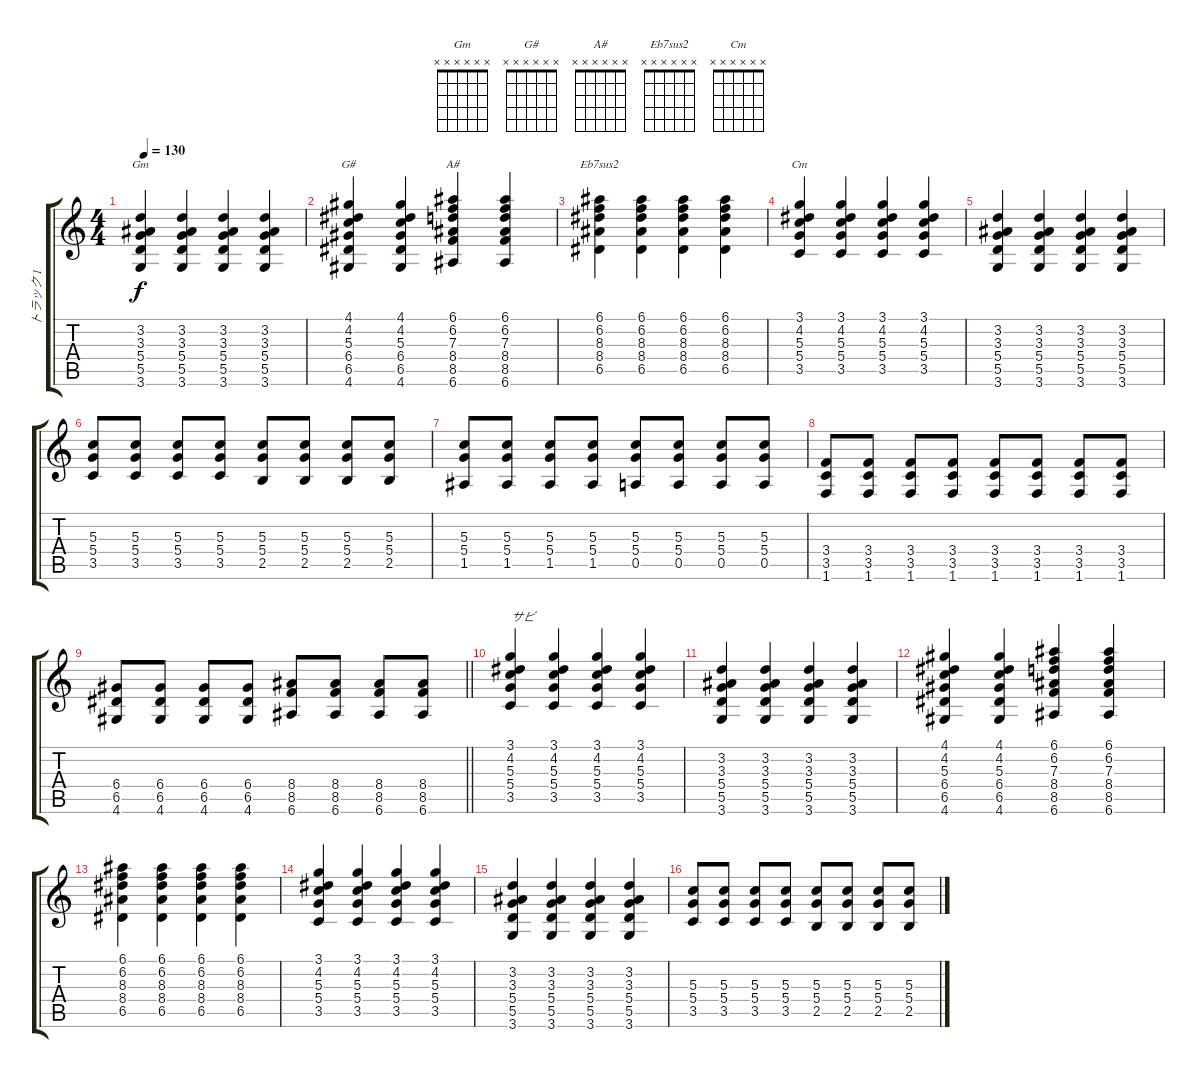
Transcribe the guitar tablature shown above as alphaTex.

\track ("トラック 1" "トラック 1") {instrument overdrivenguitar}
\staff {score tabs}
\tuning (E4 B3 G3 D3 A2 E2) {hide}
\chord ("Gm" x x x x x x)
\chord ("G#" x x x x x x)
\chord ("A#" x x x x x x)
\chord ("Eb7sus2" x x x x x x)
\chord ("Cm" x x x x x x)
\ts (4 4)
\tempo 130
\clef g2
\ks c
(3.2 3.3 5.4 5.5 3.6).4{ch "Gm" dy f} (3.2 3.3 5.4 5.5 3.6).4 (3.2 3.3 5.4 5.5 3.6).4 (3.2 3.3 5.4 5.5 3.6).4 |
(4.1 4.2 5.3 6.4 6.5 4.6).4{ch "G#"} (4.1 4.2 5.3 6.4 6.5 4.6).4 (6.1 6.2 7.3 8.4 8.5 6.6).4{ch "A#"} (6.1 6.2 7.3 8.4 8.5 6.6).4 |
(6.1 6.2 8.3 8.4 6.5).4{ch "Eb7sus2"} (6.1 6.2 8.3 8.4 6.5).4 (6.1 6.2 8.3 8.4 6.5).4 (6.1 6.2 8.3 8.4 6.5).4 |
(3.1 4.2 5.3 5.4 3.5).4{ch "Cm"} (3.1 4.2 5.3 5.4 3.5).4 (3.1 4.2 5.3 5.4 3.5).4 (3.1 4.2 5.3 5.4 3.5).4 |
(3.2 3.3 5.4 5.5 3.6).4 (3.2 3.3 5.4 5.5 3.6).4 (3.2 3.3 5.4 5.5 3.6).4 (3.2 3.3 5.4 5.5 3.6).4 |
(5.3 5.4 3.5).8 (5.3 5.4 3.5).8 (5.3 5.4 3.5).8 (5.3 5.4 3.5).8 (5.3 5.4 2.5).8 (5.3 5.4 2.5).8 (5.3 5.4 2.5).8 (5.3 5.4 2.5).8 |
(5.3 5.4 1.5).8 (5.3 5.4 1.5).8 (5.3 5.4 1.5).8 (5.3 5.4 1.5).8 (5.3 5.4 0.5).8 (5.3 5.4 0.5).8 (5.3 5.4 0.5).8 (5.3 5.4 0.5).8 |
(3.4 3.5 1.6).8 (3.4 3.5 1.6).8 (3.4 3.5 1.6).8 (3.4 3.5 1.6).8 (3.4 3.5 1.6).8 (3.4 3.5 1.6).8 (3.4 3.5 1.6).8 (3.4 3.5 1.6).8 |
\barLineRight lightlight
(6.4 6.5 4.6).8 (6.4 6.5 4.6).8 (6.4 6.5 4.6).8 (6.4 6.5 4.6).8 (8.4 8.5 6.6).8 (8.4 8.5 6.6).8 (8.4 8.5 6.6).8 (8.4 8.5 6.6).8 |
(3.1 4.2 5.3 5.4 3.5).4{txt "サビ"} (3.1 4.2 5.3 5.4 3.5).4 (3.1 4.2 5.3 5.4 3.5).4 (3.1 4.2 5.3 5.4 3.5).4 |
(3.2 3.3 5.4 5.5 3.6).4 (3.2 3.3 5.4 5.5 3.6).4 (3.2 3.3 5.4 5.5 3.6).4 (3.2 3.3 5.4 5.5 3.6).4 |
(4.1 4.2 5.3 6.4 6.5 4.6).4 (4.1 4.2 5.3 6.4 6.5 4.6).4 (6.1 6.2 7.3 8.4 8.5 6.6).4 (6.1 6.2 7.3 8.4 8.5 6.6).4 |
(6.1 6.2 8.3 8.4 6.5).4 (6.1 6.2 8.3 8.4 6.5).4 (6.1 6.2 8.3 8.4 6.5).4 (6.1 6.2 8.3 8.4 6.5).4 |
(3.1 4.2 5.3 5.4 3.5).4 (3.1 4.2 5.3 5.4 3.5).4 (3.1 4.2 5.3 5.4 3.5).4 (3.1 4.2 5.3 5.4 3.5).4 |
(3.2 3.3 5.4 5.5 3.6).4 (3.2 3.3 5.4 5.5 3.6).4 (3.2 3.3 5.4 5.5 3.6).4 (3.2 3.3 5.4 5.5 3.6).4 |
(5.3 5.4 3.5).8 (5.3 5.4 3.5).8 (5.3 5.4 3.5).8 (5.3 5.4 3.5).8 (5.3 5.4 2.5).8 (5.3 5.4 2.5).8 (5.3 5.4 2.5).8 (5.3 5.4 2.5).8
